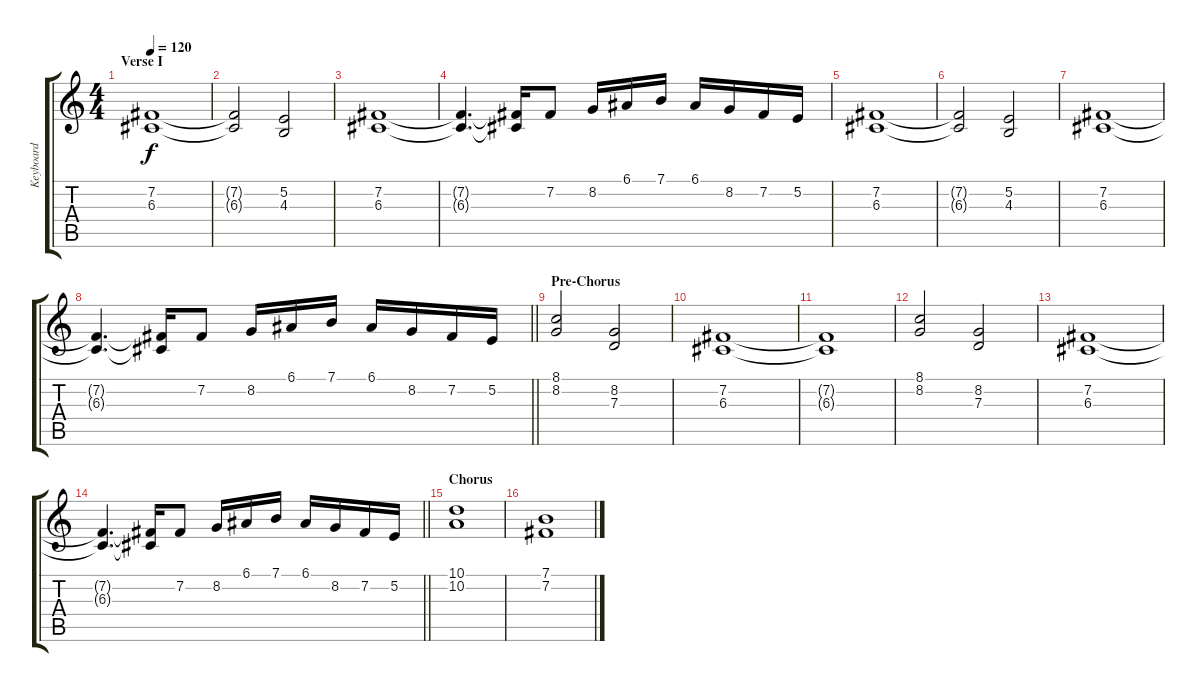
\track ("Keyboard" "Keyboard") {instrument synthstrings1}
\staff {score tabs}
\tuning (E4 B3 G3 D3 A2 E2) {hide}
\ts (4 4)
\section ("" "Verse I")
\tempo 120
\clef g2
\ks c
(7.2 6.3).1{dy f} |
(7.2{t} 6.3{t}).2 (5.2 4.3).2 |
(7.2 6.3).1 |
(7.2{t} 6.3{t}).4{d} (7.2{t} 6.3{t}).16 7.2.8 8.2.16 6.1.16 7.1.16 6.1.16 8.2.16 7.2.16 5.2.16 |
(7.2 6.3).1 |
(7.2{t} 6.3{t}).2 (5.2 4.3).2 |
(7.2 6.3).1 |
\barLineRight lightlight
(7.2{t} 6.3{t}).4{d} (7.2{t} 6.3{t}).16 7.2.8 8.2.16 6.1.16 7.1.16 6.1.16 8.2.16 7.2.16 5.2.16 |
\section ("" "Pre-Chorus")
(8.1 8.2).2 (8.2 7.3).2 |
(7.2 6.3).1 |
(7.2{t} 6.3{t}).1 |
(8.1 8.2).2 (8.2 7.3).2 |
(7.2 6.3).1 |
\barLineRight lightlight
(7.2{t} 6.3{t}).4{d} (7.2{t} 6.3{t}).16 7.2.8 8.2.16 6.1.16 7.1.16 6.1.16 8.2.16 7.2.16 5.2.16 |
\section ("" "Chorus")
(10.1 10.2).1 |
(7.1 7.2).1
